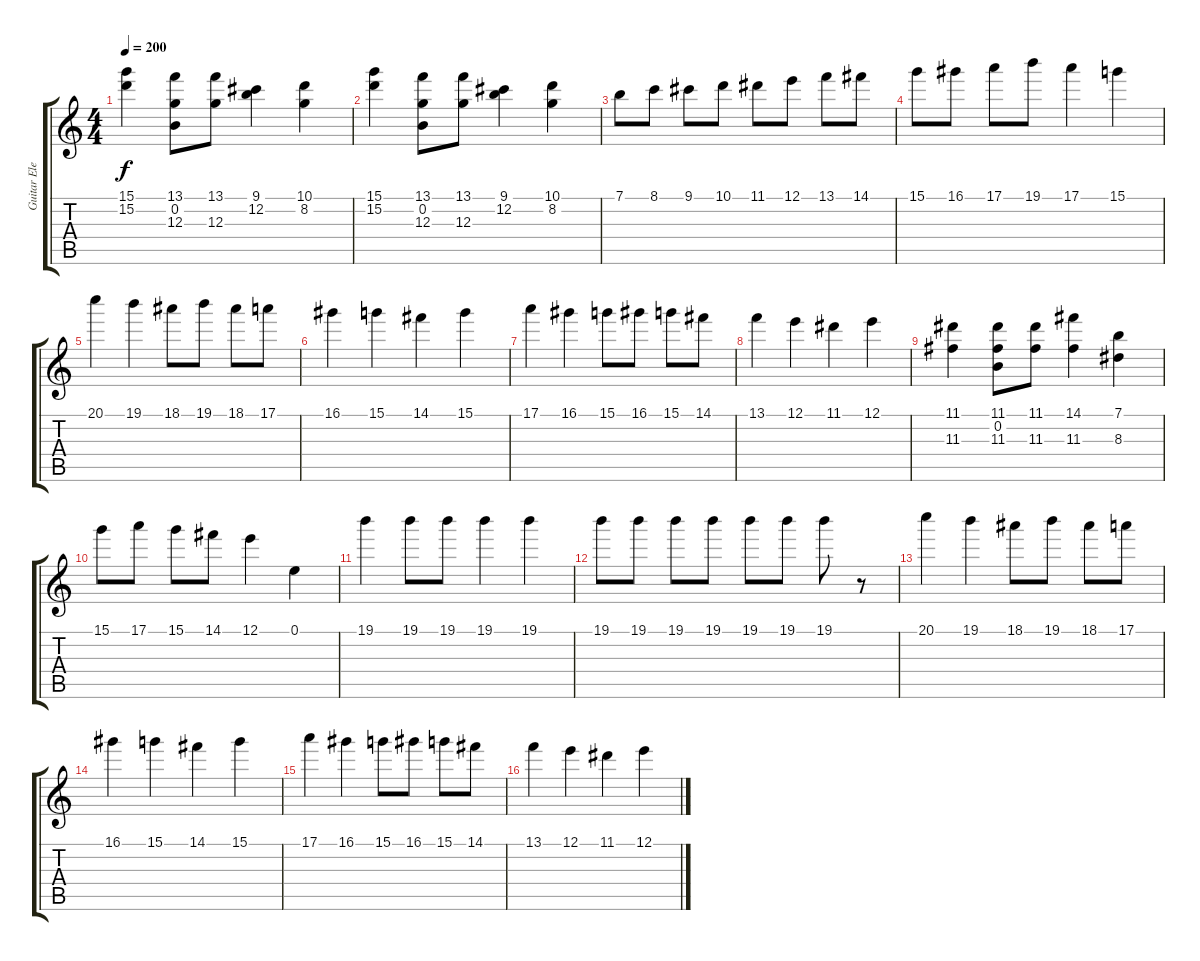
\track ("Guitar Electric" "Guitar Ele") {instrument overdrivenguitar}
\staff {score tabs}
\tuning (E4 B3 G3 D3 A2 E2) {hide}
\ts (4 4)
\tempo 200
\clef g2
\ks c
(15.1 15.2).4{dy f} (13.1 0.2 12.3).8 (13.1 12.3).8 (9.1 12.2).4 (10.1 8.2).4 |
(15.1 15.2).4 (13.1 0.2 12.3).8 (13.1 12.3).8 (9.1 12.2).4 (10.1 8.2).4 |
7.1.8 8.1.8 9.1.8 10.1.8 11.1.8 12.1.8 13.1.8 14.1.8 |
15.1.8 16.1.8 17.1.8 19.1.8 17.1.4 15.1.4 |
20.1.4 19.1.4 18.1.8 19.1.8 18.1.8 17.1.8 |
16.1.4 15.1.4 14.1.4 15.1.4 |
17.1.4 16.1.4 15.1.8 16.1.8 15.1.8 14.1.8 |
13.1.4 12.1.4 11.1.4 12.1.4 |
(11.1 11.3).4 (11.1 0.2 11.3).8 (11.1 11.3).8 (14.1 11.3).4 (7.1 8.3).4 |
15.1.8 17.1.8 15.1.8 14.1.8 12.1.4 0.1.4 |
19.1.4 19.1.8 19.1.8 19.1.4 19.1.4 |
19.1.8 19.1.8 19.1.8 19.1.8 19.1.8 19.1.8 19.1.8 r.8 |
20.1.4 19.1.4 18.1.8 19.1.8 18.1.8 17.1.8 |
16.1.4 15.1.4 14.1.4 15.1.4 |
17.1.4 16.1.4 15.1.8 16.1.8 15.1.8 14.1.8 |
13.1.4 12.1.4 11.1.4 12.1.4
